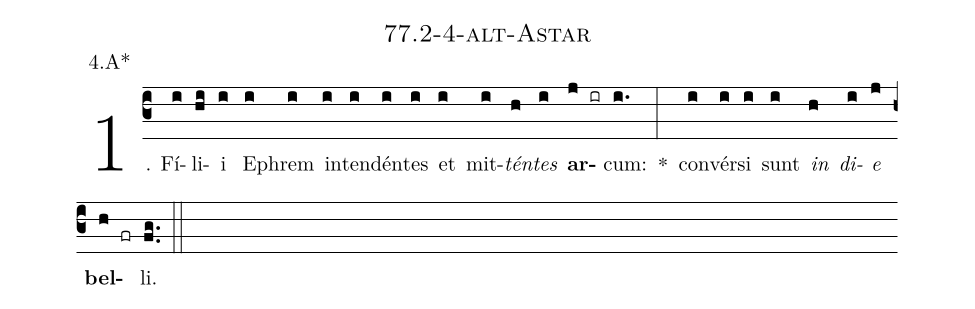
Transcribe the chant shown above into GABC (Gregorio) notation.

name: 77.2-4-alt-Astar;
annotation: 4.A*;
%%
(c3)1. Fí(i)li(hi)i(i) E(i)phrem(i) in(i)ten(i)dén(i)tes(i) et(i) mit(i)<i>tén</i>(h)<i>tes</i>(i) <b>ar</b>(j ir)cum:(i.) *(:) con(i)vér(i)si(i) sunt(i) <i>in</i>(h) <i>di</i>(i)<i>e</i>(j) <b>bel</b>(h fr)li.(fg..) (::)


%E(i) u(h) o(i) u(j) a(h) e.(fg..) (::)
